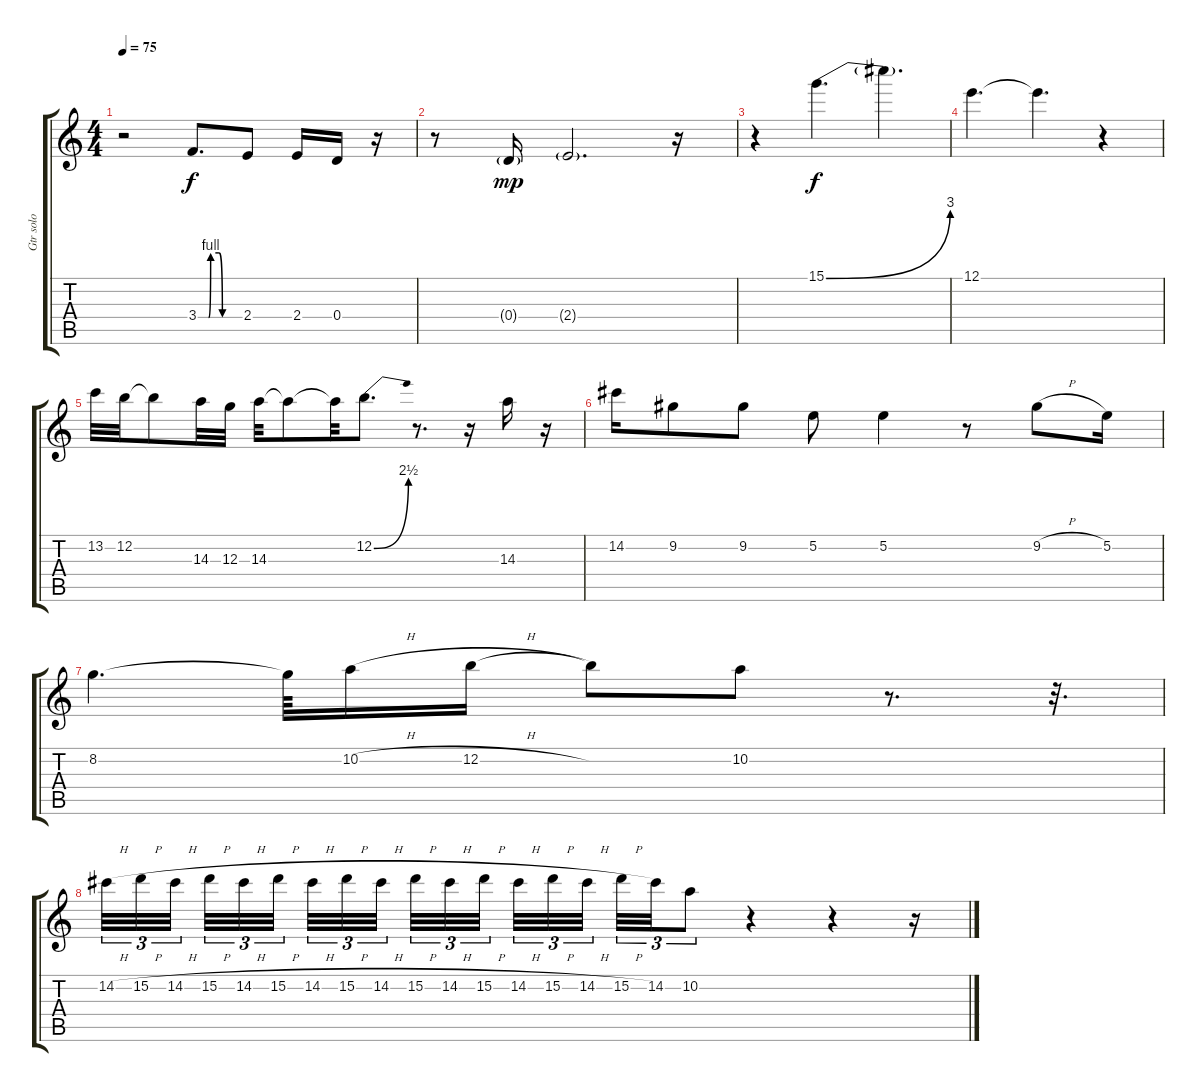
\track ("Gtr solo" "Gtr solo") {instrument overdrivenguitar}
\staff {score tabs}
\tuning (E4 B3 G3 D3 A2 E2) {hide}
\ts (4 4)
\tempo 75
\clef g2
\ks c
r.2{dy f} 3.4{be (custom 0 0 11 0 15 0 18 4 30 4 35 0 45 0 60 0)}.8{d} 2.4.8 2.4.16 0.4.16 r.16 |
r.8 0.4{g}.16{dy mp} 2.4{g}.2{d} r.16 |
r.4 15.1{be (bend 0 0 60 12)}.4{d dy f} 15.1{t}.4{d} |
12.1.4{d} 12.1{t}.4{d} r.4 |
13.2.32 12.2.32 12.2{t}.8 14.3.32 12.3.32 14.3.32 14.3{t}.8 14.3{t}.32 12.2{be (bend 0 0 60 10)}.8{d} r.8{d} r.16 14.3.16 r.16 |
14.2.16 9.2.8 9.2.8 5.2.8 5.2.4 r.8 9.2{h}.8 5.2.16 |
8.2.4{d} 8.2{t}.64 10.2{h}.16 12.2{h}.16 12.2{t}.8 10.2.8 r.8{d} r.32{d} |
14.2{h}.32{tu (3 2)} 15.2{h}.32{tu (3 2)} 14.2{h}.32{tu (3 2) beam splitsecondary} 15.2{h}.32{tu (3 2)} 14.2{h}.32{tu (3 2)} 15.2{h}.32{tu (3 2) beam splitsecondary} 14.2{h}.32{tu (3 2)} 15.2{h}.32{tu (3 2)} 14.2{h}.32{tu (3 2) beam splitsecondary} 15.2{h}.32{tu (3 2)} 14.2{h}.32{tu (3 2)} 15.2{h}.32{tu (3 2)} 14.2{h}.32{tu (3 2)} 15.2{h}.32{tu (3 2)} 14.2{h}.32{tu (3 2) beam splitsecondary} 15.2{h}.32{tu (3 2)} 14.2.32{tu (3 2)} 10.2.8{tu (3 2)} r.4 r.4 r.16
